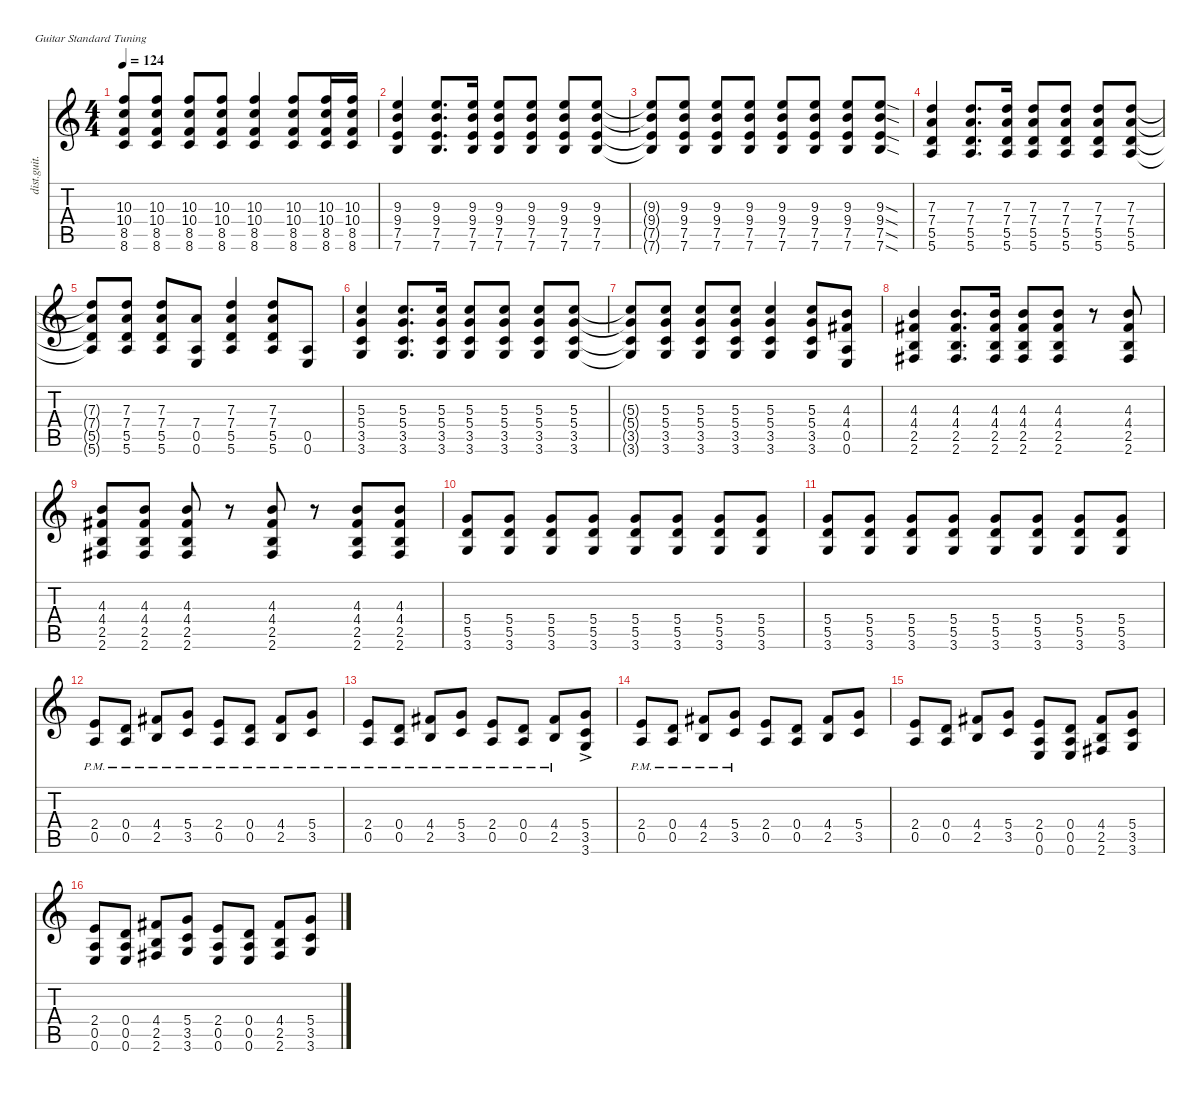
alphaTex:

\defaultSystemsLayout 4
\hideDynamics
\bracketExtendMode nobrackets
\otherSystemsTrackNameOrientation horizontal
\track ("Guitar 2" "dist.guit.") {instrument distortionguitar}
\staff {score tabs}
\tuning (E4 B3 G3 D3 A2 E2)
\ts (4 4)
\tempo 124
\clef g2
\ks c
(10.3 10.4 8.5 8.6).8{dy f beam Up} (10.3 10.4 8.5 8.6).8{beam Up} (10.3 10.4 8.5 8.6).8{beam Up} (10.3 10.4 8.5 8.6).8{beam Up} (10.3 10.4 8.5 8.6).4{beam Up} (10.3 10.4 8.5 8.6).8{beam Up} (10.3 10.4 8.5 8.6).16{beam Up} (10.3 10.4 8.5 8.6).16{beam Up} |
(9.3 9.4 7.5 7.6).4{beam Up} (9.3 9.4 7.5 7.6).8{d beam Up} (9.3 9.4 7.5 7.6).16{beam Up} (9.3 9.4 7.5 7.6).8{beam Up} (9.3 9.4 7.5 7.6).8{beam Up} (9.3 9.4 7.5 7.6).8{beam Up} (9.3 9.4 7.5 7.6).8{beam Up} |
(9.3{t} 9.4{t} 7.5{t} 7.6{t}).8{beam Up} (9.3 9.4 7.5 7.6).8{beam Up} (9.3 9.4 7.5 7.6).8{beam Up} (9.3 9.4 7.5 7.6).8{beam Up} (9.3 9.4 7.5 7.6).8{beam Up} (9.3 9.4 7.5 7.6).8{beam Up} (9.3 9.4 7.5 7.6).8{beam Up} (9.3{sod} 9.4{sod} 7.5{sod} 7.6{sod}).8{beam Up} |
(7.3 7.4 5.5 5.6).4{beam Up} (7.3 7.4 5.5 5.6).8{d beam Up} (7.3 7.4 5.5 5.6).16{beam Up} (7.3 7.4 5.5 5.6).8{beam Up} (7.3 7.4 5.5 5.6).8{beam Up} (7.3 7.4 5.5 5.6).8{beam Up} (7.3 7.4 5.5 5.6).8{beam Up} |
(7.3{t} 7.4{t} 5.5{t} 5.6{t}).8{beam Up} (7.3 7.4 5.5 5.6).8{beam Up} (7.3 7.4 5.5 5.6).8{beam Up} (7.4 0.5 0.6).8{beam Up} (7.3 7.4 5.5 5.6).4{beam Up} (7.3 7.4 5.5 5.6).8{beam Up} (0.5 0.6).8{beam Up} |
(5.3 5.4 3.5 3.6).4{beam Up} (5.3 5.4 3.5 3.6).8{d beam Up} (5.3 5.4 3.5 3.6).16{beam Up} (5.3 5.4 3.5 3.6).8{beam Up} (5.3 5.4 3.5 3.6).8{beam Up} (5.3 5.4 3.5 3.6).8{beam Up} (5.3 5.4 3.5 3.6).8{beam Up} |
(5.3{t} 5.4{t} 3.5{t} 3.6{t}).8{beam Up} (5.3 5.4 3.5 3.6).8{beam Up} (5.3 5.4 3.5 3.6).8{beam Up} (5.3 5.4 3.5 3.6).8{beam Up} (5.3 5.4 3.5 3.6).4{beam Up} (5.3 5.4 3.5 3.6).8{beam Up} (4.3 4.4{acc #} 0.5 0.6).8{beam Up} |
(4.3 4.4{acc #} 2.5 2.6{acc #}).4{beam Up} (4.3 4.4{acc #} 2.5 2.6{acc #}).8{d beam Up} (4.3 4.4{acc #} 2.5 2.6{acc #}).16{beam Up} (4.3 4.4{acc #} 2.5 2.6{acc #}).8{beam Up} (4.3 4.4{acc #} 2.5 2.6{acc #}).8{beam Up} r.8{beam Up} (4.3 4.4{acc #} 2.5 2.6{acc #}).8{beam Up} |
(4.3 4.4{acc #} 2.5 2.6{acc #}).8{beam Up} (4.3 4.4{acc #} 2.5 2.6{acc #}).8{beam Up} (4.3 4.4{acc #} 2.5 2.6{acc #}).8{beam Up} r.8{beam Up} (4.3 4.4{acc #} 2.5 2.6{acc #}).8{beam Up} r.8{beam Up} (4.3 4.4{acc #} 2.5 2.6{acc #}).8{beam Up} (4.3 4.4{acc #} 2.5 2.6{acc #}).8{beam Up} |
(5.4 5.5 3.6).8{beam Up} (5.4 5.5 3.6).8{beam Up} (5.4 5.5 3.6).8{beam Up} (5.4 5.5 3.6).8{beam Up} (5.4 5.5 3.6).8{beam Up} (5.4 5.5 3.6).8{beam Up} (5.4 5.5 3.6).8{beam Up} (5.4 5.5 3.6).8{beam Up} |
(5.4 5.5 3.6).8{beam Up} (5.4 5.5 3.6).8{beam Up} (5.4 5.5 3.6).8{beam Up} (5.4 5.5 3.6).8{beam Up} (5.4 5.5 3.6).8{beam Up} (5.4 5.5 3.6).8{beam Up} (5.4 5.5 3.6).8{beam Up} (5.4 5.5 3.6).8{beam Up} |
(2.4{pm} 0.5{pm}).8{beam Up} (0.4{pm} 0.5{pm}).8{beam Up} (4.4{pm acc #} 2.5{pm}).8{beam Up} (5.4{pm} 3.5{pm}).8{beam Up} (2.4{pm} 0.5{pm}).8{beam Up} (0.4{pm} 0.5{pm}).8{beam Up} (4.4{pm acc #} 2.5{pm}).8{beam Up} (5.4{pm} 3.5{pm}).8{beam Up} |
(2.4{pm} 0.5{pm}).8{beam Up} (0.4{pm} 0.5{pm}).8{beam Up} (4.4{pm acc #} 2.5{pm}).8{beam Up} (5.4{pm} 3.5{pm}).8{beam Up} (2.4{pm} 0.5{pm}).8{beam Up} (0.4{pm} 0.5{pm}).8{beam Up} (4.4{pm acc #} 2.5{pm}).8{beam Up} (5.4{ac} 3.5{ac} 3.6{ac}).8{beam Up} |
(2.4{pm} 0.5{pm}).8{beam Up} (0.4{pm} 0.5{pm}).8{beam Up} (4.4{pm acc #} 2.5{pm}).8{beam Up} (5.4{pm} 3.5{pm}).8{beam Up} (2.4 0.5).8{beam Up} (0.4 0.5).8{beam Up} (4.4{acc #} 2.5).8{beam Up} (5.4 3.5).8{beam Up} |
(2.4 0.5).8{beam Up} (0.4 0.5).8{beam Up} (4.4{acc #} 2.5).8{beam Up} (5.4 3.5).8{beam Up} (2.4 0.5 0.6).8{beam Up} (0.4 0.5 0.6).8{beam Up} (4.4{acc #} 2.5 2.6{acc #}).8{beam Up} (5.4 3.5 3.6).8{beam Up} |
(2.4 0.5 0.6).8{beam Up} (0.4 0.5 0.6).8{beam Up} (4.4{acc #} 2.5 2.6{acc #}).8{beam Up} (5.4 3.5 3.6).8{beam Up} (2.4 0.5 0.6).8{beam Up} (0.4 0.5 0.6).8{beam Up} (4.4{acc #} 2.5 2.6{acc #}).8{beam Up} (5.4 3.5 3.6).8{beam Up}
